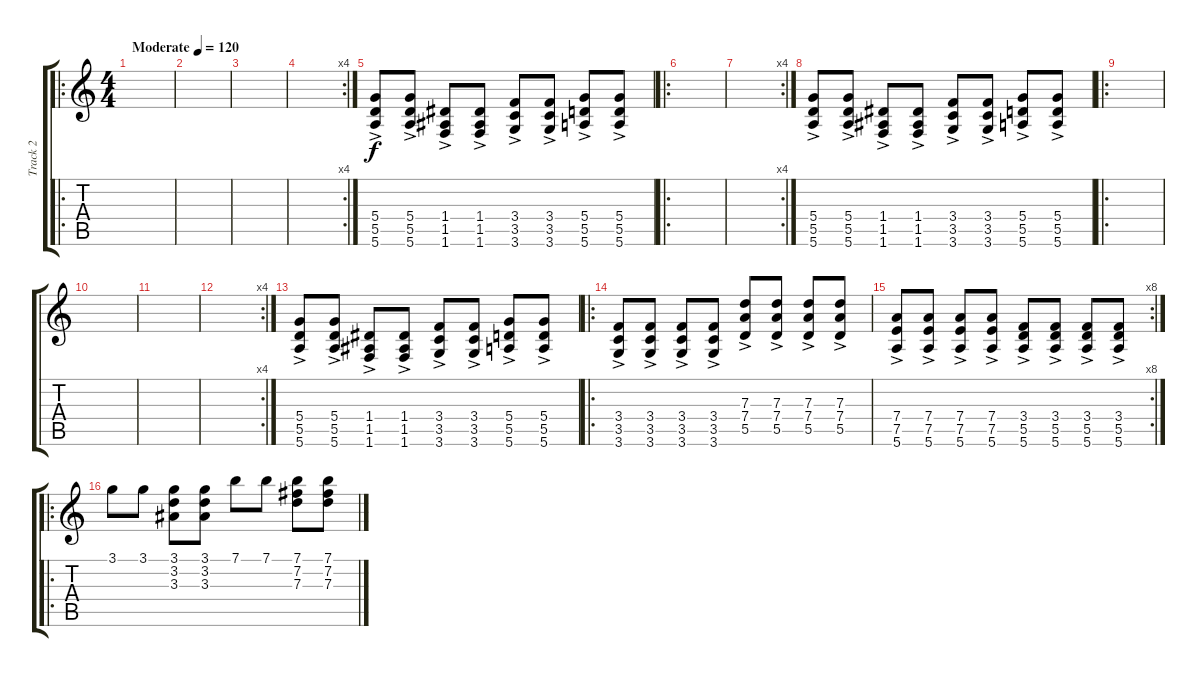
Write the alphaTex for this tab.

\track ("Track 2" "Track 2") {instrument overdrivenguitar}
\staff {score tabs}
\tuning (E4 B3 G3 D3 A2 E2) {hide}
\ro
\ts (4 4)
\tempo (120 "Moderate")
\clef g2
\ks c
|
|
|
\rc 4
|
(5.4{ac} 5.5{ac} 5.6{ac}).8 (5.4{ac} 5.5{ac} 5.6{ac}).8 (1.4{ac} 1.5{ac} 1.6{ac}).8 (1.4{ac} 1.5{ac} 1.6{ac}).8 (3.4{ac} 3.5{ac} 3.6{ac}).8 (3.4{ac} 3.5{ac} 3.6{ac}).8 (5.4{ac} 5.5{ac} 5.6{ac}).8 (5.4{ac} 5.5{ac} 5.6{ac}).8 |
\ro
|
\rc 4
|
(5.4{ac} 5.5{ac} 5.6{ac}).8 (5.4{ac} 5.5{ac} 5.6{ac}).8 (1.4{ac} 1.5{ac} 1.6{ac}).8 (1.4{ac} 1.5{ac} 1.6{ac}).8 (3.4{ac} 3.5{ac} 3.6{ac}).8 (3.4{ac} 3.5{ac} 3.6{ac}).8 (5.4{ac} 5.5{ac} 5.6{ac}).8 (5.4 5.5 5.6{ac}).8 |
\ro
|
|
|
\rc 4
|
(5.4{ac} 5.5{ac} 5.6{ac}).8 (5.4{ac} 5.5{ac} 5.6{ac}).8 (1.4{ac} 1.5{ac} 1.6{ac}).8 (1.4{ac} 1.5{ac} 1.6{ac}).8 (3.4{ac} 3.5{ac} 3.6{ac}).8 (3.4{ac} 3.5{ac} 3.6{ac}).8 (5.4{ac} 5.5{ac} 5.6{ac}).8 (5.4 5.5 5.6{ac}).8 |
\ro
(3.4{ac} 3.5{ac} 3.6{ac}).8 (3.4{ac} 3.5{ac} 3.6{ac}).8 (3.4{ac} 3.5{ac} 3.6{ac}).8 (3.4{ac} 3.5{ac} 3.6{ac}).8 (7.3{ac} 7.4{ac} 5.5{ac}).8 (7.3{ac} 7.4{ac} 5.5{ac}).8 (7.3{ac} 7.4{ac} 5.5{ac}).8 (7.3{ac} 7.4{ac} 5.5{ac}).8 |
\rc 8
(7.4{ac} 7.5{ac} 5.6{ac}).8 (7.4{ac} 7.5{ac} 5.6{ac}).8 (7.4{ac} 7.5{ac} 5.6{ac}).8 (7.4{ac} 7.5{ac} 5.6{ac}).8 (3.4{ac} 5.5{ac} 5.6{ac}).8 (3.4{ac} 5.5{ac} 5.6{ac}).8 (3.4{ac} 5.5{ac} 5.6{ac}).8 (3.4{ac} 5.5{ac} 5.6{ac}).8 |
\ro
3.1.8{dy f} 3.1.8 (3.1 3.2 3.3).8 (3.1 3.2 3.3).8 7.1.8 7.1.8 (7.1 7.2 7.3).8 (7.1 7.2 7.3).8
